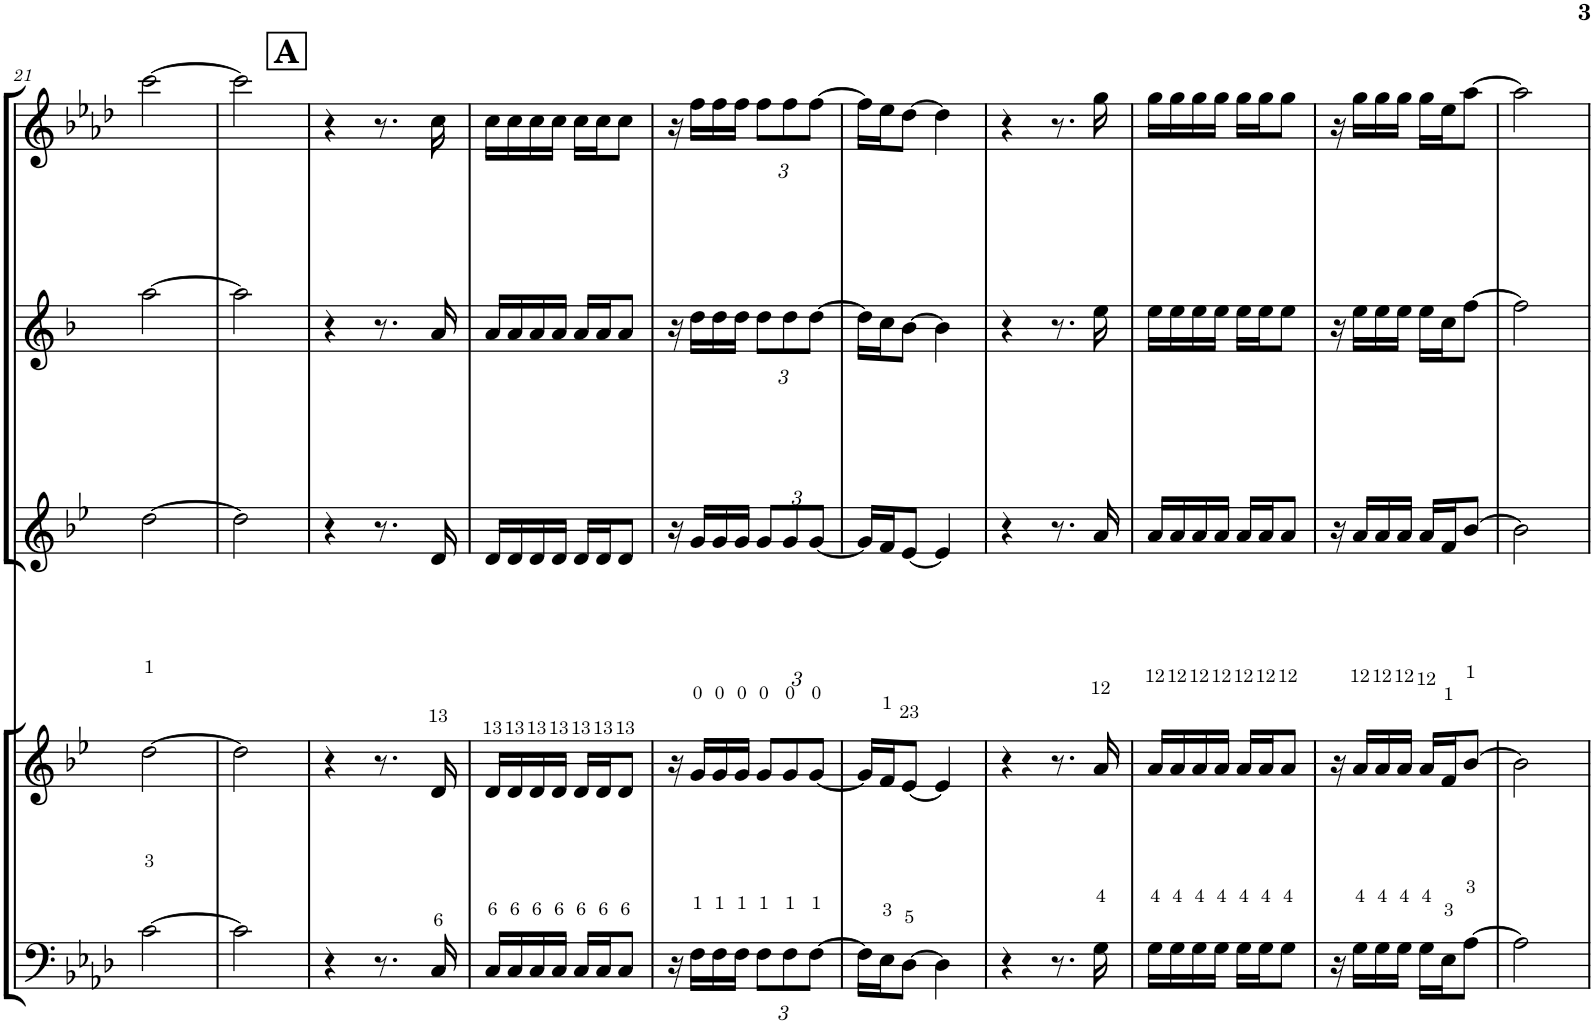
**kern	**kern	**kern	**kern	**kern
*part5	*part4	*part3	*part2	*part1
*staff5	*staff4	*staff3	*staff2	*staff1
*I"Trombone	*I"Trompete em Bb	*I"Saxofone Tenor	*I"Saxofone Alto	*I"Flauta Transversal
*I'Trb	*I'Tpt	*	*	*I'Fl
!!LO:PB:g=z
*clefF4	*clefG2	*clefG2	*clefG2	*clefG2
*	*Trd1c2	*Trd8c14	*Trd5c9	*
*k[b-e-a-d-]	*k[b-e-]	*k[b-e-]	*k[b-]	*k[b-e-a-d-]
*M2/4	*M2/4	*M2/4	*M2/4	*M2/4
=21	=21	=21	=21	=21
[2c\	[2dd\	[2dd\	[2aa\	[2ccc\
=22	=22	=22	=22	=22
2c\]	2dd\]	2dd\]	2aa\]	2ccc\]
!!LO:REH:place=s1:a:B:cj:fs=14:t=A
=23	=23	=23	=23	=23
4r	4r	4r	4r	4r
8.r	8.r	8.r	8.r	8.r
16C/	16d/	16d/	16a/	16cc\
=24	=24	=24	=24	=24
16C/LL	16d/LL	16d/LL	16a/LL	16cc\LL
16C/	16d/	16d/	16a/	16cc\
16C/	16d/	16d/	16a/	16cc\
16C/JJ	16d/JJ	16d/JJ	16a/JJ	16cc\JJ
16C/LL	16d/LL	16d/LL	16a/LL	16cc\LL
16C/J	16d/J	16d/J	16a/J	16cc\J
8C/J	8d/J	8d/J	8a/J	8cc\J
=25	=25	=25	=25	=25
16r	16r	16r	16r	16r
16F\LL	16g/LL	16g/LL	16dd\LL	16ff\LL
16F\	16g/	16g/	16dd\	16ff\
16F\JJ	16g/JJ	16g/JJ	16dd\JJ	16ff\JJ
*Xbrackettup	*Xbrackettup	*Xbrackettup	*Xbrackettup	*Xbrackettup
12F\L	12g/L	12g/L	12dd\L	12ff\L
12F\	12g/	12g/	12dd\	12ff\
[12F\J	[12g/J	[12g/J	[12dd\J	[12ff\J
=26	=26	=26	=26	=26
16F\LL]	16g/LL]	16g/LL]	16dd\LL]	16ff\LL]
16E-\J	16f/J	16f/J	16cc\J	16ee-\J
[8D-\J	[8e-/J	[8e-/J	[8b-\J	[8dd-\J
4D-\]	4e-/]	4e-/]	4b-\]	4dd-\]
=27	=27	=27	=27	=27
4r	4r	4r	4r	4r
8.r	8.r	8.r	8.r	8.r
16G\	16a/	16a/	16ee\	16gg\
=28	=28	=28	=28	=28
16G\LL	16a/LL	16a/LL	16ee\LL	16gg\LL
16G\	16a/	16a/	16ee\	16gg\
16G\	16a/	16a/	16ee\	16gg\
16G\JJ	16a/JJ	16a/JJ	16ee\JJ	16gg\JJ
16G\LL	16a/LL	16a/LL	16ee\LL	16gg\LL
16G\J	16a/J	16a/J	16ee\J	16gg\J
8G\J	8a/J	8a/J	8ee\J	8gg\J
=29	=29	=29	=29	=29
16r	16r	16r	16r	16r
16G\LL	16a/LL	16a/LL	16ee\LL	16gg\LL
16G\	16a/	16a/	16ee\	16gg\
16G\JJ	16a/JJ	16a/JJ	16ee\JJ	16gg\JJ
16G\LL	16a/LL	16a/LL	16ee\LL	16gg\LL
16E-\J	16f/J	16f/J	16cc\J	16ee-\J
[8A-\J	[8b-/J	[8b-/J	[8ff\J	[8aa-\J
=30	=30	=30	=30	=30
2A-\]	2b-\]	2b-\]	2ff\]	2aa-\]
=	=	=	=	=
*-	*-	*-	*-	*-
